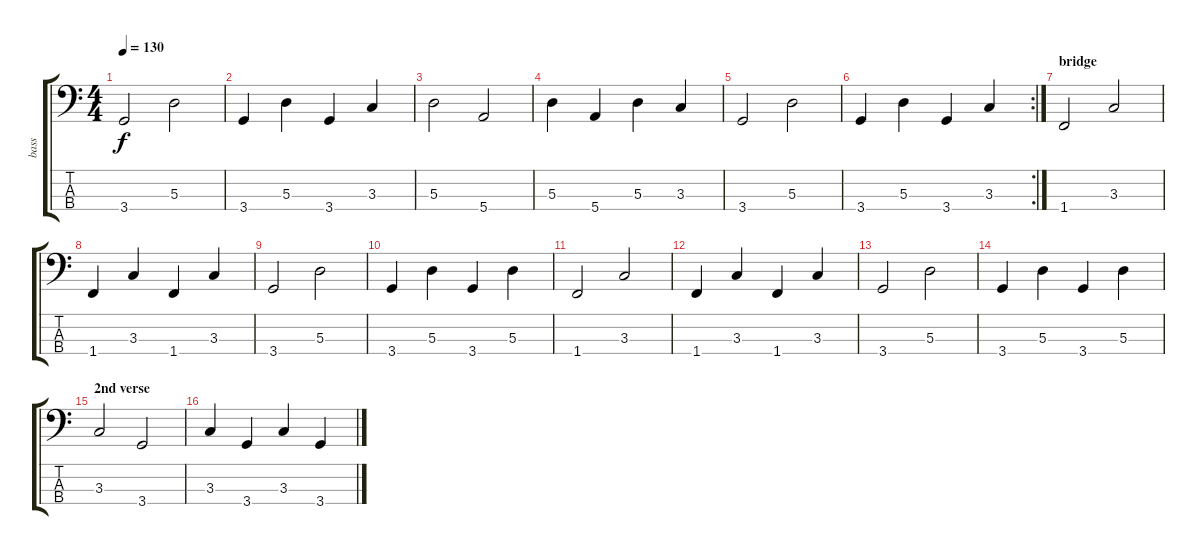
\track ("bass" "bass") {instrument electricbasspick}
\staff {score tabs}
\tuning (G2 D2 A1 E1) {hide}
\ts (4 4)
\tempo 130
\clef f4
\ks c
3.4.2{dy f} 5.3.2 |
3.4.4 5.3.4 3.4.4 3.3.4 |
5.3.2 5.4.2 |
5.3.4 5.4.4 5.3.4 3.3.4 |
3.4.2 5.3.2 |
\rc 2
3.4.4 5.3.4 3.4.4 3.3.4 |
\section ("" "bridge")
1.4.2 3.3.2 |
1.4.4 3.3.4 1.4.4 3.3.4 |
3.4.2 5.3.2 |
3.4.4 5.3.4 3.4.4 5.3.4 |
1.4.2 3.3.2 |
1.4.4 3.3.4 1.4.4 3.3.4 |
3.4.2 5.3.2 |
3.4.4 5.3.4 3.4.4 5.3.4 |
\section ("" "2nd verse")
3.3.2 3.4.2 |
3.3.4 3.4.4 3.3.4 3.4.4
